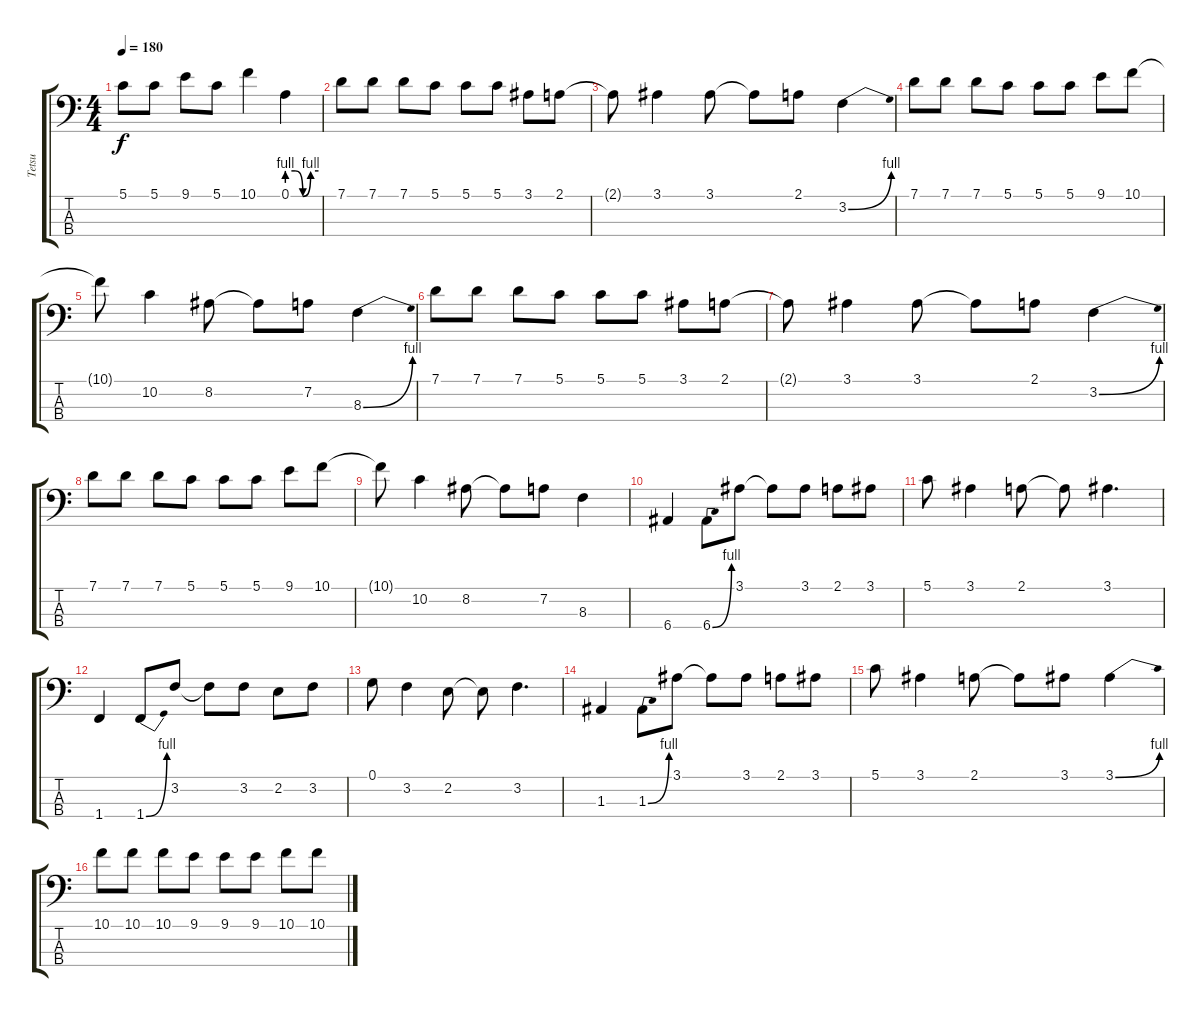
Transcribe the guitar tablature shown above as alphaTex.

\track ("Tetsu" "Tetsu") {instrument electricbasspick}
\staff {score tabs}
\tuning (G2 D2 A1 E1) {hide}
\ts (4 4)
\tempo 180
\clef f4
\ks c
5.1{t}.8{dy f} 5.1.8 9.1.8 5.1.8 10.1.4 0.1{be (custom 0 4 15 4 30 0 45 4 60 4)}.4 |
7.1.8 7.1.8 7.1.8 5.1.8 5.1.8 5.1.8 3.1.8 2.1.8 |
2.1{t}.8 3.1.4 3.1.8 3.1{t}.8 2.1.8 3.2{be (bend 0 0 60 4)}.4 |
7.1.8 7.1.8 7.1.8 5.1.8 5.1.8 5.1.8 9.1.8 10.1.8 |
10.1{t}.8 10.2.4 8.2.8 8.2{t}.8 7.2.8 8.3{be (bend 0 0 60 4)}.4 |
7.1.8 7.1.8 7.1.8 5.1.8 5.1.8 5.1.8 3.1.8 2.1.8 |
2.1{t}.8 3.1.4 3.1.8 3.1{t}.8 2.1.8 3.2{be (bend 0 0 60 4)}.4 |
7.1.8 7.1.8 7.1.8 5.1.8 5.1.8 5.1.8 9.1.8 10.1.8 |
10.1{t}.8 10.2.4 8.2.8 8.2{t}.8 7.2.8 8.3.4 |
6.4.4 6.4{be (bend 0 0 60 4)}.8 3.1.8 3.1{t}.8 3.1.8 2.1.8 3.1.8 |
5.1.8 3.1.4 2.1.8 2.1{t}.8 3.1.4{d} |
1.4.4 1.4{be (bend 0 0 60 4)}.8 3.2.8 3.2{t}.8 3.2.8 2.2.8 3.2.8 |
0.1.8 3.2.4 2.2.8 2.2{t}.8 3.2.4{d} |
1.3.4 1.3{be (bend 0 0 60 4)}.8 3.1.8 3.1{t}.8 3.1.8 2.1.8 3.1.8 |
5.1.8 3.1.4 2.1.8 2.1{t}.8 3.1.8 3.1{be (bend 0 0 60 4)}.4 |
10.1.8 10.1.8 10.1.8 9.1.8 9.1.8 9.1.8 10.1.8 10.1.8
